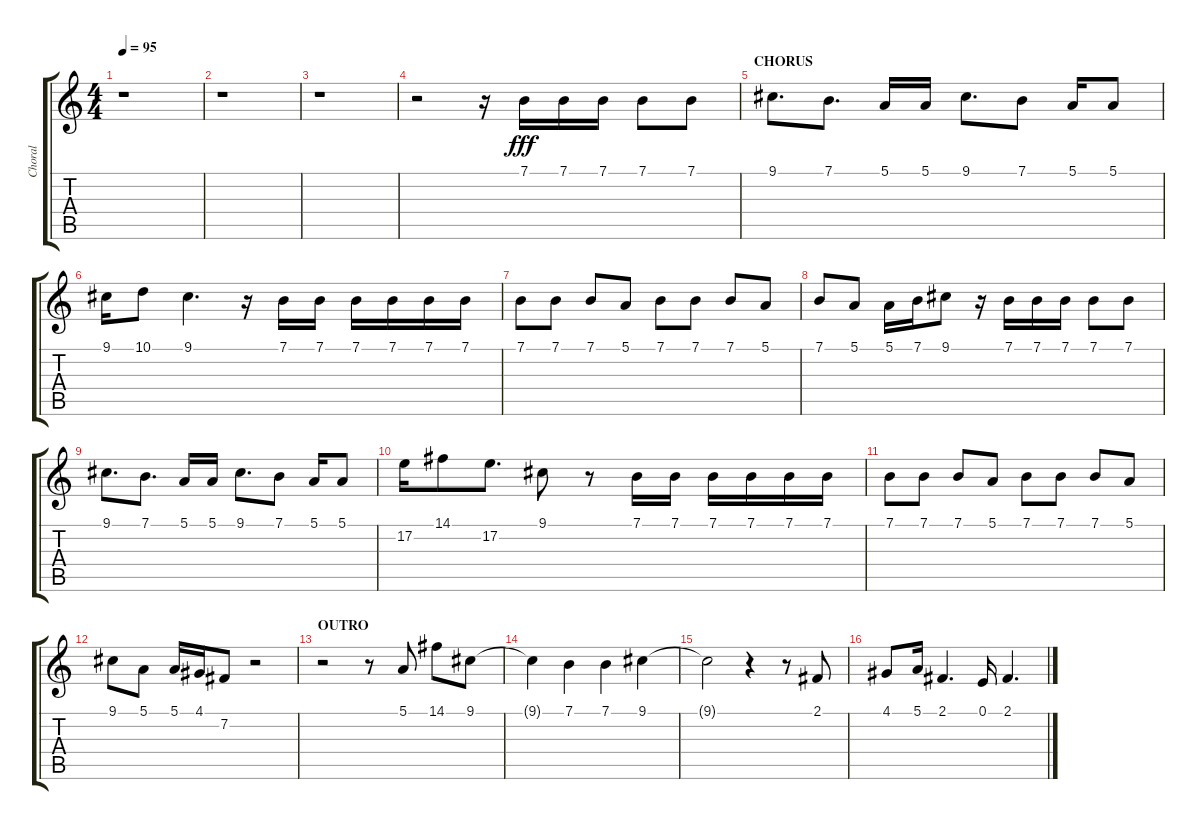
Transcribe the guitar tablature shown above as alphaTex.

\track ("Choral" "Choral") {instrument clarinet}
\staff {score tabs}
\tuning (E4 B3 G3 D3 A2 E2) {hide}
\ts (4 4)
\tempo 95
\clef g2
\ks c
r.1{dy fff} |
r.1 |
r.1 |
r.2 r.16 7.1.16 7.1.16 7.1.16 7.1.8 7.1.8 |
\section ("" "CHORUS")
9.1.8{d} 7.1.8{d} 5.1.16 5.1.16 9.1.8{d} 7.1.8 5.1.16 5.1.8 |
9.1.16 10.1.8 9.1.4{d} r.16 7.1.16 7.1.16 7.1.16 7.1.16 7.1.16 7.1.16 |
7.1.8 7.1.8 7.1.8 5.1.8 7.1.8 7.1.8 7.1.8 5.1.8 |
7.1.8 5.1.8 5.1.16 7.1.16 9.1.8 r.16 7.1.16 7.1.16 7.1.16 7.1.8 7.1.8 |
9.1.8{d} 7.1.8{d} 5.1.16 5.1.16 9.1.8{d} 7.1.8 5.1.16 5.1.8 |
17.2.16 14.1.8 17.2.8{d} 9.1.8 r.8 7.1.16 7.1.16 7.1.16 7.1.16 7.1.16 7.1.16 |
7.1.8 7.1.8 7.1.8 5.1.8 7.1.8 7.1.8 7.1.8 5.1.8 |
9.1.8 5.1.8 5.1.16 4.1.16 7.2.8 r.2 |
\section ("" "OUTRO")
r.2 r.8 5.1.8 14.1.8 9.1.8 |
9.1{t}.4 7.1.4 7.1.4 9.1.4 |
9.1{t}.2 r.4 r.8 2.1.8 |
4.1.8 5.1.16 2.1.4{d} 0.1.16 2.1.4{d}
